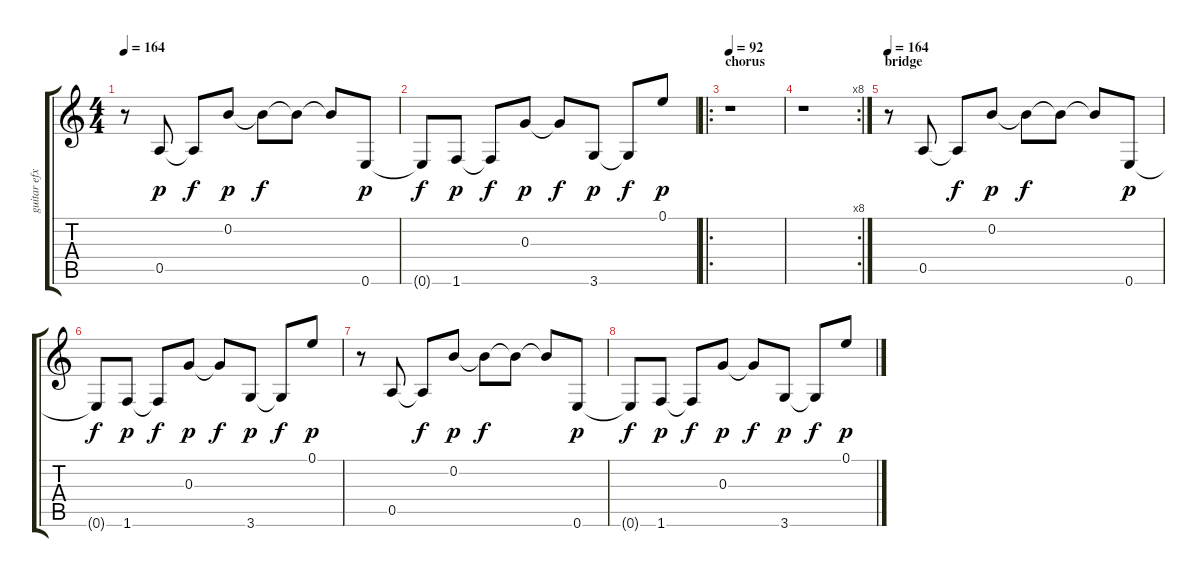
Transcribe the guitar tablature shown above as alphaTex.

\track ("guitar efx" "guitar efx") {instrument electricguitarclean}
\staff {score tabs}
\tuning (E4 B3 G3 D3 A2 E2) {hide}
\ts (4 4)
\tempo 164
\clef g2
\ks c
r.8{dy p} 0.5.8 0.5{t}.8{dy f} 0.2.8{dy p} 0.2{t}.8{dy f} 0.2{t}.8 0.2{t}.8 0.6.8{dy p} |
0.6{t}.8{dy f} 1.6.8{dy p} 1.6{t}.8{dy f} 0.3.8{dy p} 0.3{t}.8{dy f} 3.6.8{dy p} 3.6{t}.8{dy f} 0.1.8{dy p} |
\ro
\section ("" "chorus")
\tempo 92
r.1 |
\rc 8
r.1 |
\section ("" "bridge")
\tempo 164
r.8{volume 6} 0.5.8 0.5{t}.8{dy f} 0.2.8{dy p} 0.2{t}.8{dy f} 0.2{t}.8 0.2{t}.8 0.6.8{dy p volume 16} |
0.6{t}.8{dy f} 1.6.8{dy p} 1.6{t}.8{dy f} 0.3.8{dy p} 0.3{t}.8{dy f} 3.6.8{dy p} 3.6{t}.8{dy f} 0.1.8{dy p} |
r.8 0.5.8 0.5{t}.8{dy f} 0.2.8{dy p} 0.2{t}.8{dy f} 0.2{t}.8 0.2{t}.8 0.6.8{dy p} |
0.6{t}.8{dy f} 1.6.8{dy p} 1.6{t}.8{dy f} 0.3.8{dy p} 0.3{t}.8{dy f} 3.6.8{dy p} 3.6{t}.8{dy f} 0.1.8{dy p}
